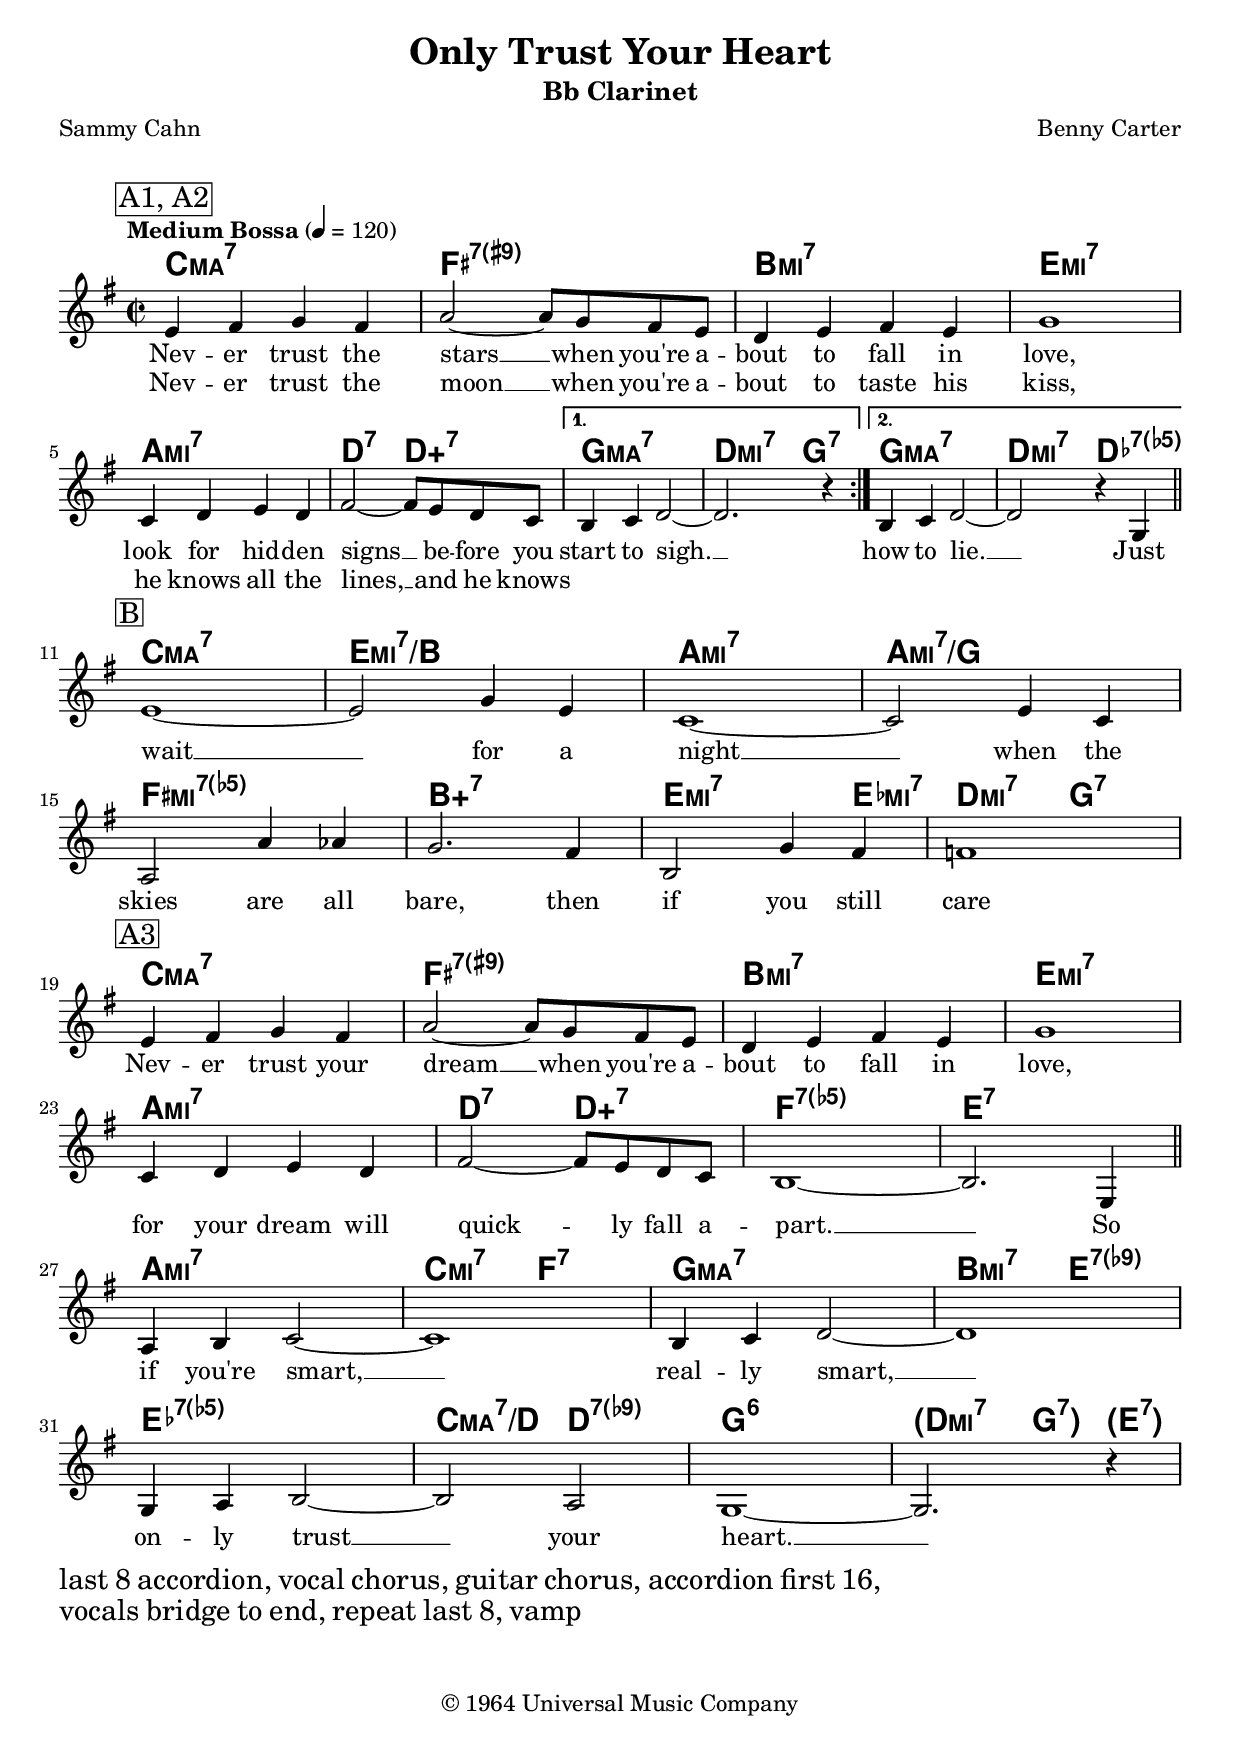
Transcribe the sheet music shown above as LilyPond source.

\version "2.24.0"

\include "english.ly"

instrument = "Bb Clarinet"
whatKey = g,
whatClef = "treble"

objectGenderMale = ##t

%% -*- Mode: LilyPond -*-

\include "lead-sheets.ily"

\header {
  title = "Only Trust Your Heart"
  subtitle = \instrument
  poet = "Sammy Cahn"
  composer = "Benny Carter"
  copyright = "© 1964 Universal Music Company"
}

refrainLyricsAOne = \lyricmode {
  Nev -- er trust the stars __ when you're a -- bout to fall in love,
  look for hid -- den signs __ be -- fore you
}

refrainLyricsAOneEnd = \lyricmode {
  start to sigh. __
}

refrainLyricsATwo =
#(if objectGenderMale
#{
\lyricmode {
  Nev -- er trust the moon __ when you're a -- bout to taste his kiss,
  he knows all the lines, __ and he knows
}
  #}
#{
\lyricmode {
  Nev -- er trust the moon __ when you're a -- bout to taste her kiss,
  she knows all the lines, __ and she knows
}
  #}
  )

refrainLyricsATwoEnd = \lyricmode {
  how to lie. __
}

refrainLyricsBstart = \lyricmode {
  Just
}

refrainLyricsB = \lyricmode {
  wait __ for a night __ when the skies are all bare, then if you still care
}

refrainLyricsAThree = \lyricmode {
  Nev -- er trust your dream __ when you're a -- bout to fall in love,
  for your dream will quick -- ly fall a -- part. __
}


refrainLyricsCoda = \lyricmode {
  So if you're smart, __ real -- ly smart, __ on -- ly trust __ your heart. __
}

refrainChords = \chordmode {
  f1:maj7 b1:7.9+ e1:m7 a1:m7
  d1:m7 g2:7 g2:7.5+ 
  
  c1:maj7 g2:m7 c2:7

  c1:maj7 g2:m7 gf2:7.5-
  
  f1:maj7 a1:m7/e d1:m7 d1:m7/c
  b1:m7.5- e1:7.5+ a2.:m7 af4:m7 g2:m7 c2:7
  
  f1:maj7 b1:7.9+ e1:m7 a1:m7
  d1:m7 g2:7 g2:7.5+ 
  
  bf1:7.5- a1:7 d1:m7 f2:m7 bf2:7
  c1:maj7 e2:m7 a2:7.9- af1:7.5-
  f2:maj7/g g2:7.9- c1:6

  \chordOpenParen{ g2:m7 }
  \chordCloseParen{ c4:7 }
  \chordInsideParens{ a4:7 }
}

refrainMelody = \relative c'' {
  \time 2/2
  \key c \major
  \clef \whatClef
  
  \tempo "Medium Bossa" 4 = 120
  
  \mark \markup { \box "A1, A2" }

  \repeat volta 2 {

  a4 b4 c4 b4 | d2~ d8 c8 b8 a8 | g4 a4 b4 a4 | c1 |
  \break
  f,4 g4 a4 g4 | b2~ b8 a8 g8 f8 | 

  } \alternative {
    { e4 f4 g2~ | g2. r4 | }
    { e4 f4 g2~ | g2 r4 c,4 | }
  }
  \bar "||"

  \mark \markup { \box "B" }

  \break
  a'1~ | a2 c4 a4 | f1~ | f2 a4 f4 |
  \break
  d2 d'4 df4 | c2. b4 | e,2 c'4 b4 | bf1 |
  \break

  \mark \markup { \box "A3" }

  a4 b4 c4 b4 | d2~ d8 c8 b8 a8 | g4 a4 b4 a4 | c1 |
  \break
  f,4 g4 a4 g4 | b2~ b8 a8 g8 f8 | 
  e1~ | e2. a,4 |
  \bar "||"
  \break

  
  d4 e4 f2~ | f1 | e4 f4 g2~ | g1 |
  \break
  c,4 d4 e2~ | e2 d2 | c1~ | c2. r4 |

}

\include "paper.ily"

\markup {
  % Leave a gap after the header
  \vspace #1
}


\score {
  <<
    { \context ChordNames 
      {
      \override ChordName.font-size = #+3
      \override ChordName.font-series = #'bold
      \set chordChanges = ##t
     \transpose c \whatKey {
	\refrainChords
	}
      }
      }
    \new Staff {
      \context Voice = "voiceMelody" { 
	\transpose c \whatKey {
	  \refrainMelody
	  }
	}
    }
    \new Lyrics \lyricsto "voiceMelody"
    {
      <<
      \refrainLyricsAOne
      \new Lyrics {
	\set associatedVoice = "voiceMelody"
	\refrainLyricsATwo }
      >>
      \refrainLyricsAOneEnd
      \refrainLyricsATwoEnd
      \refrainLyricsBstart
      \refrainLyricsB
      \refrainLyricsAThree
      \refrainLyricsCoda
    }
  >>
  \layout { }
}

performanceNotes =
\markup {
  \column {
    \line { \huge { last 8 accordion, vocal chorus, guitar chorus, accordion first 16, } }
    \line { \huge { vocals bridge to end, repeat last 8, vamp } }
  }
}

\include "notes.ily"

